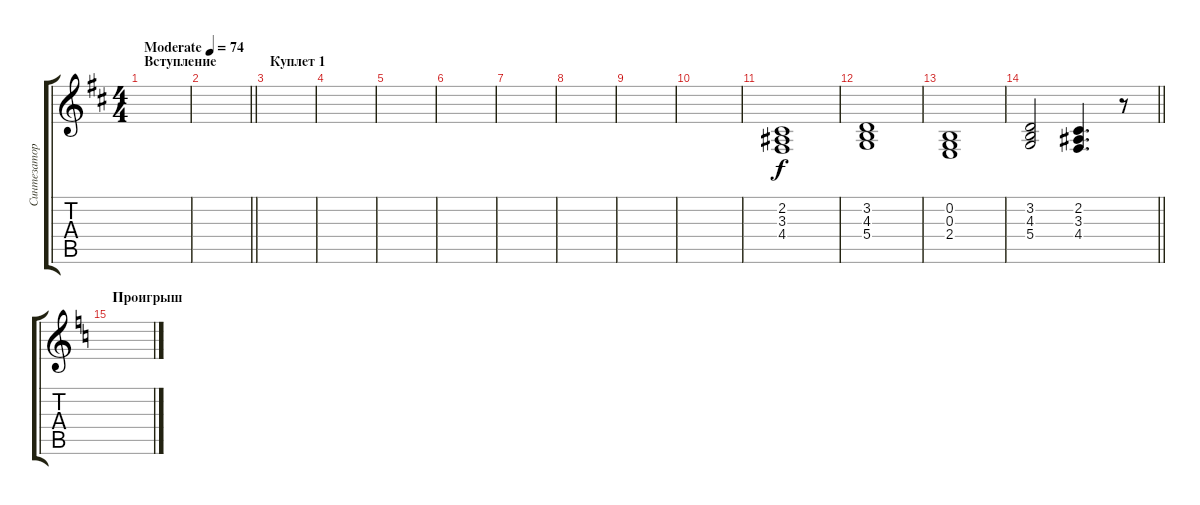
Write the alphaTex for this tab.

\track ("Синтезатор 2" "Синтезатор") {instrument stringensemble2}
\staff {score tabs}
\tuning (E4 B3 G3 D3 A2 E2) {hide}
\ts (4 4)
\section ("" "Вступление")
\tempo (74 "Moderate")
\clef g2
\ks bminor
|
\barLineRight lightlight
|
\section ("" "Куплет 1")
|
|
|
|
|
|
|
|
(2.2 3.3 4.4).1 |
(3.2 4.3 5.4).1 |
(0.2 0.3 2.4).1 |
\barLineRight lightlight
(3.2 4.3 5.4).2 (2.2 3.3 4.4).4{d} r.8 |
\section ("" "Проигрыш")
\ks c
